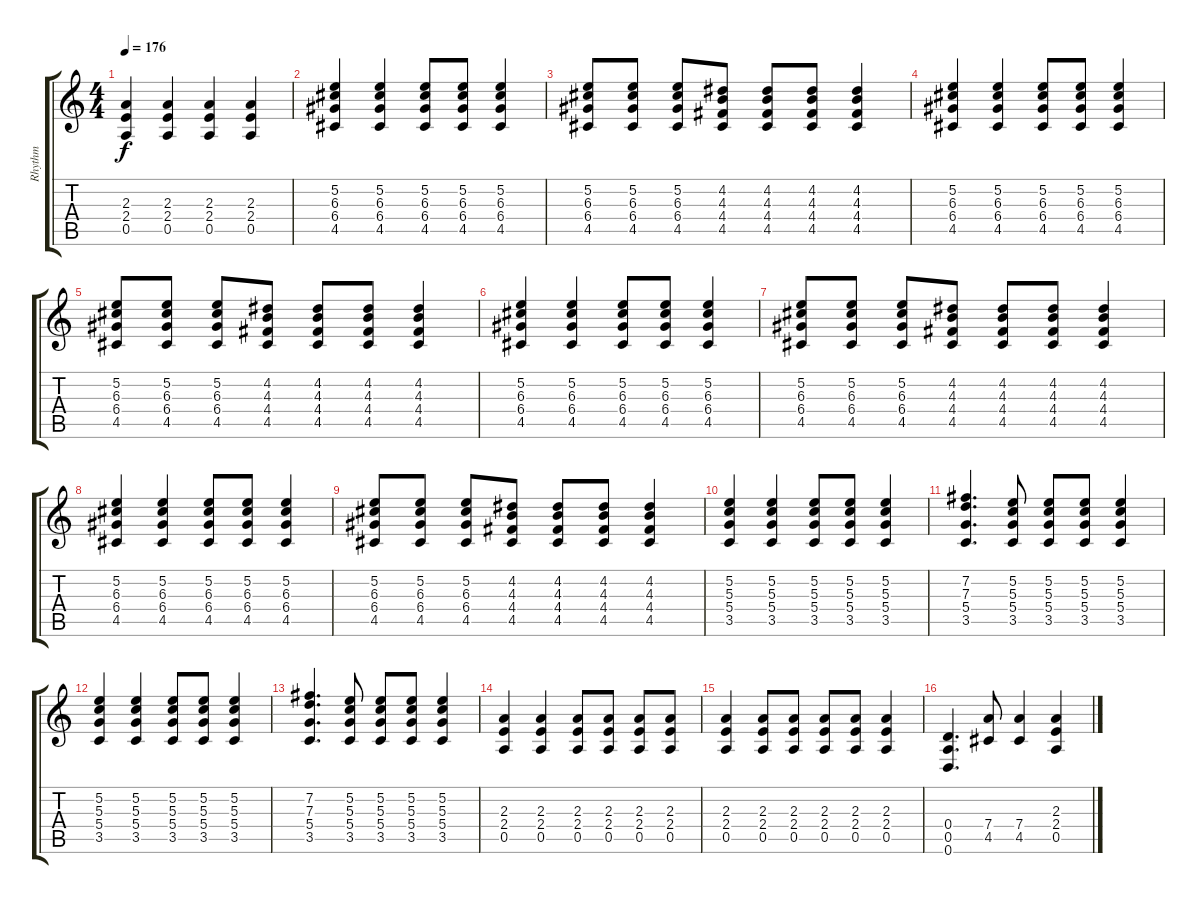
\track ("Rhythm" "Rhythm") {instrument overdrivenguitar}
\staff {score tabs}
\tuning (E4 B3 G3 D3 A2 D2) {hide}
\ts (4 4)
\tempo 176
\clef g2
\ks c
(2.3 2.4 0.5).4{dy f} (2.3 2.4 0.5).4 (2.3 2.4 0.5).4 (2.3 2.4 0.5).4 |
(5.2 6.3 6.4 4.5).4 (5.2 6.3 6.4 4.5).4 (5.2 6.3 6.4 4.5).8 (5.2 6.3 6.4 4.5).8 (5.2 6.3 6.4 4.5).4 |
(5.2 6.3 6.4 4.5).8 (5.2 6.3 6.4 4.5).8 (5.2 6.3 6.4 4.5).8 (4.2 4.3 4.4 4.5).8 (4.2 4.3 4.4 4.5).8 (4.2 4.3 4.4 4.5).8 (4.2 4.3 4.4 4.5).4 |
(5.2 6.3 6.4 4.5).4 (5.2 6.3 6.4 4.5).4 (5.2 6.3 6.4 4.5).8 (5.2 6.3 6.4 4.5).8 (5.2 6.3 6.4 4.5).4 |
(5.2 6.3 6.4 4.5).8 (5.2 6.3 6.4 4.5).8 (5.2 6.3 6.4 4.5).8 (4.2 4.3 4.4 4.5).8 (4.2 4.3 4.4 4.5).8 (4.2 4.3 4.4 4.5).8 (4.2 4.3 4.4 4.5).4 |
(5.2 6.3 6.4 4.5).4 (5.2 6.3 6.4 4.5).4 (5.2 6.3 6.4 4.5).8 (5.2 6.3 6.4 4.5).8 (5.2 6.3 6.4 4.5).4 |
(5.2 6.3 6.4 4.5).8 (5.2 6.3 6.4 4.5).8 (5.2 6.3 6.4 4.5).8 (4.2 4.3 4.4 4.5).8 (4.2 4.3 4.4 4.5).8 (4.2 4.3 4.4 4.5).8 (4.2 4.3 4.4 4.5).4 |
(5.2 6.3 6.4 4.5).4 (5.2 6.3 6.4 4.5).4 (5.2 6.3 6.4 4.5).8 (5.2 6.3 6.4 4.5).8 (5.2 6.3 6.4 4.5).4 |
(5.2 6.3 6.4 4.5).8 (5.2 6.3 6.4 4.5).8 (5.2 6.3 6.4 4.5).8 (4.2 4.3 4.4 4.5).8 (4.2 4.3 4.4 4.5).8 (4.2 4.3 4.4 4.5).8 (4.2 4.3 4.4 4.5).4 |
(5.2 5.3 5.4 3.5).4 (5.2 5.3 5.4 3.5).4 (5.2 5.3 5.4 3.5).8 (5.2 5.3 5.4 3.5).8 (5.2 5.3 5.4 3.5).4 |
(7.2 7.3 5.4 3.5).4{d} (5.2 5.3 5.4 3.5).8 (5.2 5.3 5.4 3.5).8 (5.2 5.3 5.4 3.5).8 (5.2 5.3 5.4 3.5).4 |
(5.2 5.3 5.4 3.5).4 (5.2 5.3 5.4 3.5).4 (5.2 5.3 5.4 3.5).8 (5.2 5.3 5.4 3.5).8 (5.2 5.3 5.4 3.5).4 |
(7.2 7.3 5.4 3.5).4{d} (5.2 5.3 5.4 3.5).8 (5.2 5.3 5.4 3.5).8 (5.2 5.3 5.4 3.5).8 (5.2 5.3 5.4 3.5).4 |
(2.3 2.4 0.5).4 (2.3 2.4 0.5).4 (2.3 2.4 0.5).8 (2.3 2.4 0.5).8 (2.3 2.4 0.5).8 (2.3 2.4 0.5).8 |
(2.3 2.4 0.5).4 (2.3 2.4 0.5).8 (2.3 2.4 0.5).8 (2.3 2.4 0.5).8 (2.3 2.4 0.5).8 (2.3 2.4 0.5).4 |
(0.4 0.5 0.6).4{d} (7.4 4.5).8 (7.4 4.5).4 (2.3 2.4 0.5).4
